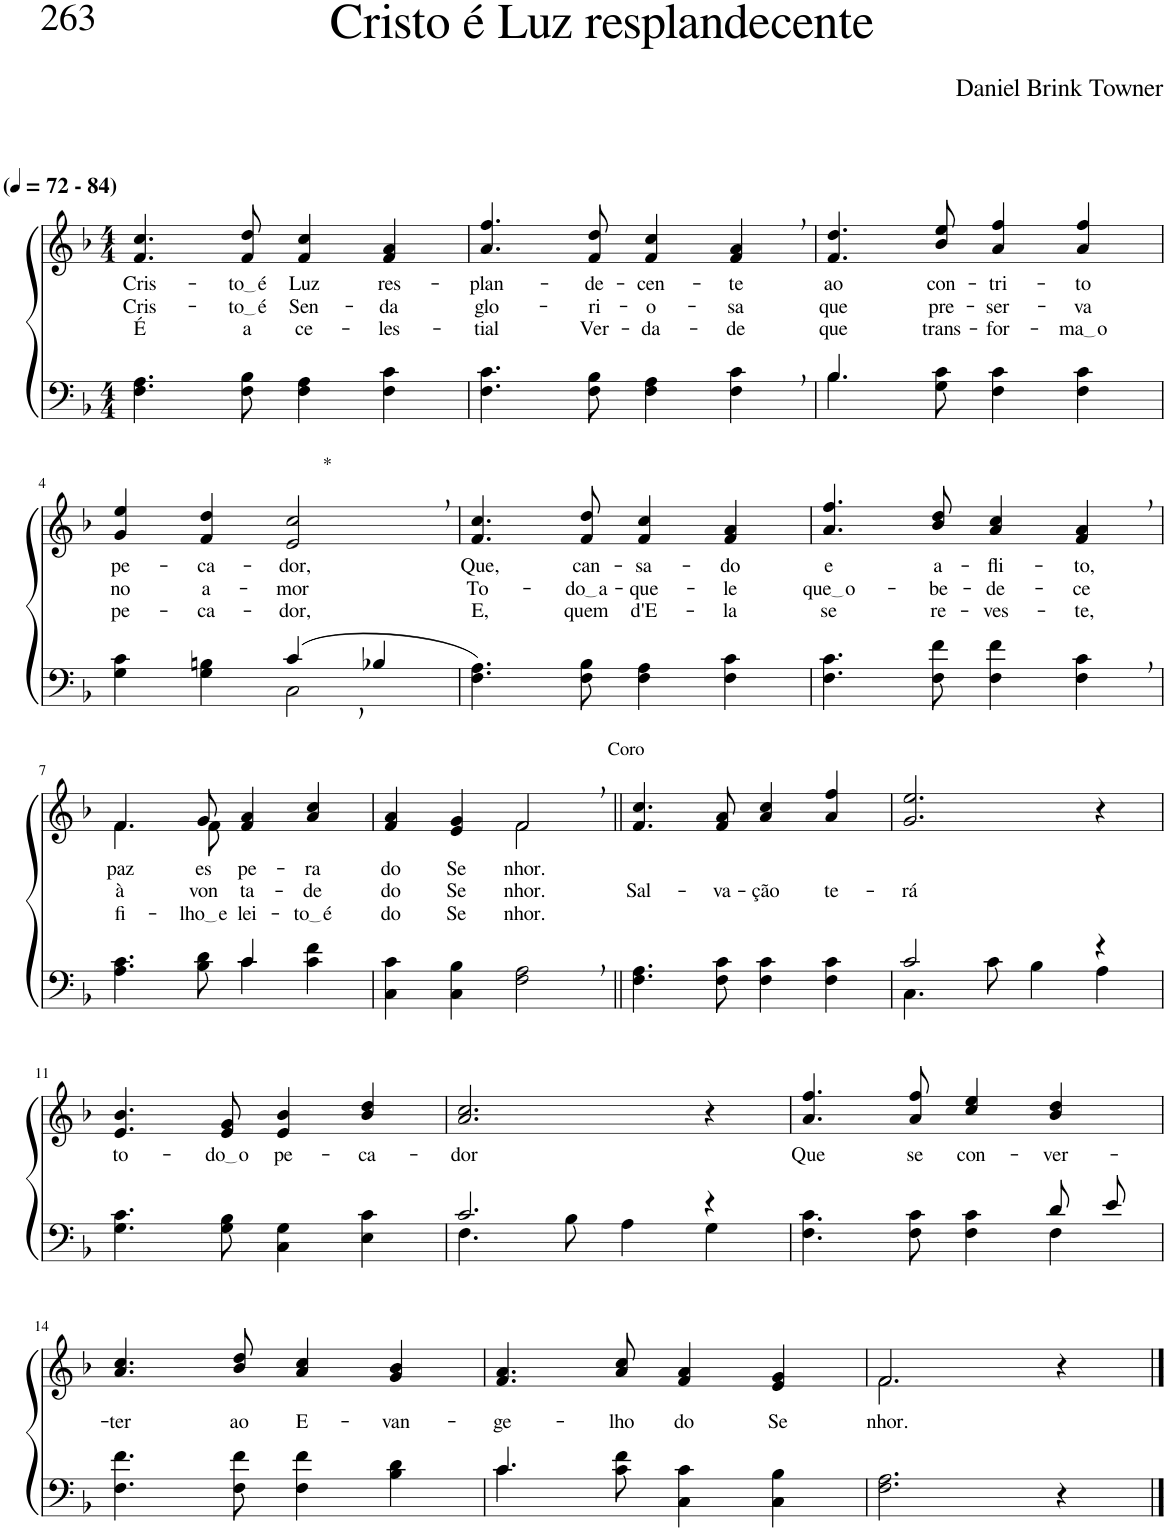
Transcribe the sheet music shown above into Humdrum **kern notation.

**kern	**kern	**text	**text	**text
*part2	*part1	*part1	*part1	*part1
*staff2	*staff1	*staff1	*staff1	*staff1
*I"Parte III e IV	*I"Parte I e II	*	*	*
*clefF4	*clefG2	*	*	*
*Trd2c3	*Trd2c3	*	*	*
*k[b-]	*k[b-]	*	*	*
*M4/4	*M4/4	*	*	*
*MM72	*MM72	*	*	*
=1	=1	=1	=1	=1
!	!LO:TX:a:B:t=(	!	!	!
!	!LO:TX:a:B:t=- 84)	!	!	!
!	!	!LO:LY:b	!LO:LY:b	!LO:LY:b
4.F\ 4.A\	4.f/ 4.cc/	Cris-	Cris-	É
!	!	!LO:LY:b	!LO:LY:b	!LO:LY:b
8F\ 8B-\	8f/ 8dd/	to é	to é	a
!	!	!LO:LY:b	!LO:LY:b	!LO:LY:b
4F\ 4A\	4f/ 4cc/	Luz	Sen-	ce-
!	!	!LO:LY:b	!LO:LY:b	!LO:LY:b
4F\ 4c\	4f/ 4a/	res-	-da	-les-
=2	=2	=2	=2	=2
!	!	!LO:LY:b	!LO:LY:b	!LO:LY:b
4.F\ 4.c\	4.a/ 4.ff/	-plan-	glo-	-tial
!	!	!LO:LY:b	!LO:LY:b	!LO:LY:b
8F\ 8B-\	8f/ 8dd/	-de-	-ri-	Ver-
!	!	!LO:LY:b	!LO:LY:b	!LO:LY:b
4F\ 4A\	4f/ 4cc/	-cen-	-o-	-da-
!	!	!LO:LY:b	!LO:LY:b	!LO:LY:b
4F\, 4c\,	4f/, 4a/,	-te	-sa	-de
=3	=3	=3	=3	=3
*^	*	*	*	*
!	!	!	!LO:LY:b	!LO:LY:b	!LO:LY:b
4.B-/	4.B-\	4.f/ 4.dd/	ao	que	que
!	!	!	!LO:LY:b	!LO:LY:b	!LO:LY:b
2ryy	8G\ 8c\	8b-/ 8ee/	con-	pre-	trans-
!	!	!	!LO:LY:b	!LO:LY:b	!LO:LY:b
.	4F\ 4c\	4a/ 4ff/	-tri-	-ser-	-for-
!	!	!	!LO:LY:b	!LO:LY:b	!LO:LY:b
.	4F\ 4c\	4a/ 4ff/	-to	-va	ma o
8ryy	.	.	.	.	.
!!LO:LB:g=z
=4	=4	=4	=4	=4	=4
!	!	!	!LO:LY:b	!LO:LY:b	!LO:LY:b
2ryy	4G\ 4c\	4g/ 4ee/	pe-	no	pe-
!	!	!	!LO:LY:b	!LO:LY:b	!LO:LY:b
.	4G\ 4Bn\	4f/ 4dd/	-ca-	a-	-ca-
!	!	!LO:TX:a:t=*	!	!	!
!	!	!	!LO:LY:b	!LO:LY:b	!LO:LY:b
(4c,/	2C\	2e/, 2cc/,	-dor,	-mor	-dor,
4B-X/	.	.	.	.	.
*v	*v	*	*	*	*
=5	=5	=5	=5	=5
!	!	!LO:LY:b	!LO:LY:b	!LO:LY:b
4.F\ 4.A\)	4.f/ 4.cc/	Que,	To-	E,
!	!	!LO:LY:b	!LO:LY:b	!LO:LY:b
8F\ 8B-\	8f/ 8dd/	can-	do a	quem
!	!	!LO:LY:b	!LO:LY:b	!LO:LY:b
4F\ 4A\	4f/ 4cc/	-sa-	-que-	d'E-
!	!	!LO:LY:b	!LO:LY:b	!LO:LY:b
4F\ 4c\	4f/ 4a/	-do	-le	-la
=6	=6	=6	=6	=6
!	!	!LO:LY:b	!LO:LY:b	!LO:LY:b
4.F\ 4.c\	4.a/ 4.ff/	e	que o	se
!	!	!LO:LY:b	!LO:LY:b	!LO:LY:b
8F\ 8f\	8b-/ 8dd/	a-	-be-	re-
!	!	!LO:LY:b	!LO:LY:b	!LO:LY:b
4F\ 4f\	4a/ 4cc/	-fli-	-de-	-ves-
!	!	!LO:LY:b	!LO:LY:b	!LO:LY:b
4F\, 4c\,	4f/, 4a/,	-to,	-ce	-te,
!!LO:LB:g=z
=7	=7	=7	=7	=7
*^	*^	*	*	*
!	!	!	!	!LO:LY:b	!LO:LY:b	!LO:LY:b
4.A\ 4.c\	2ryy	4.f/	4.f\	paz	à	fi-
!	!	!	!	!LO:LY:b	!LO:LY:b	!LO:LY:b
8B-\ 8d\	.	8g/	8f\	es-	von-	lho e
!	!	!	!	!LO:LY:b	!LO:LY:b	!LO:LY:b
4c\	4c/	4f/ 4a/	2ryy	-pe-	ta-	-lei-
!	!	!	!	!LO:LY:b	!LO:LY:b	!LO:LY:b
4c\ 4f\	4ryy	4a/ 4cc/	.	-ra	-de	to é
=8	=8	=8	=8	=8	=8	=8
!	!	!	!	!LO:LY:b	!LO:LY:b	!LO:LY:b
*v	*v	*	*	*	*	*
4C\ 4c\	4f/ 4a/	2ryy	do	do	do
!	!	!	!LO:LY:b	!LO:LY:b	!LO:LY:b
4C\ 4B-\	4e/ 4g/	.	Se-	Se-	Se-
!	!LO:TX:a:t=Coro	!	!	!	!
!	!	!	!LO:LY:b	!LO:LY:b	!LO:LY:b
2F\, 2A\,	2f,/	2f\	-nhor.	-nhor.	-nhor.
=9||	=9||	=9||	=9||	=9||	=9||
!	!	!	!	!LO:LY:b	!
*	*v	*v	*	*	*
4.F\ 4.A\	4.f/ 4.cc/	.	Sal-	.
!	!	!	!LO:LY:b	!
8F\ 8c\	8f/ 8a/	.	-va-	.
!	!	!	!LO:LY:b	!
4F\ 4c\	4a/ 4cc/	.	-ção	.
!	!	!	!LO:LY:b	!
4F\ 4c\	4a/ 4ff/	.	te-	.
=10	=10	=10	=10	=10
*^	*	*	*	*
!	!	!	!	!LO:LY:b	!
2c/	4.C\	2.g/ 2.ee/	.	-rá	.
.	8c\	.	.	.	.
4ryy	4B-\	.	.	.	.
4r	4A\	4r	.	.	.
!!LO:LB:g=z
=11	=11	=11	=11	=11	=11
!	!	!	!LO:LY:b	!	!
*v	*v	*	*	*	*
4.G\ 4.c\	4.e/ 4.b-/	to-	.	.
!	!	!LO:LY:b	!	!
8G\ 8B-\	8e/ 8g/	do o	.	.
!	!	!LO:LY:b	!	!
4C\ 4G\	4e/ 4b-/	pe-	.	.
!	!	!LO:LY:b	!	!
4E\ 4c\	4b-/ 4dd/	-ca-	.	.
=12	=12	=12	=12	=12
*^	*	*	*	*
!	!	!	!LO:LY:b	!	!
2.c/	4.F\	2.a/ 2.cc/	-dor	.	.
.	8B-\	.	.	.	.
.	4A\	.	.	.	.
4r	4G\	4r	.	.	.
=13	=13	=13	=13	=13	=13
!	!	!	!LO:LY:b	!	!
2ryy	4.F\ 4.c\	4.a/ 4.ff/	Que	.	.
!	!	!	!LO:LY:b	!	!
.	8F\ 8c\	8a/ 8ff/	se	.	.
!	!	!	!LO:LY:b	!	!
4ryy	4F\ 4c\	4cc/ 4ee/	con-	.	.
!	!	!	!LO:LY:b	!	!
8d/L	4F\	4b-/ 4dd/	-ver-	.	.
8e/J	.	.	.	.	.
*v	*v	*	*	*	*
!!LO:LB:g=z
=14	=14	=14	=14	=14
!	!	!LO:LY:b	!	!
4.F\ 4.f\	4.a/ 4.cc/	-ter	.	.
!	!	!LO:LY:b	!	!
8F\ 8f\	8b-/ 8dd/	ao	.	.
!	!	!LO:LY:b	!	!
4F\ 4f\	4a/ 4cc/	E-	.	.
!	!	!LO:LY:b	!	!
4B-\ 4d\	4g/ 4b-/	-van-	.	.
=15	=15	=15	=15	=15
*^	*	*	*	*
!	!	!	!LO:LY:b	!	!
4.c/	4.c\	4.f/ 4.a/	-ge-	.	.
!	!	!	!LO:LY:b	!	!
2ryy	8c\ 8f\	8a/ 8cc/	-lho	.	.
!	!	!	!LO:LY:b	!	!
.	4C\ 4c\	4f/ 4a/	do	.	.
!	!	!	!LO:LY:b	!	!
.	4C\ 4B-\	4e/ 4g/	Se-	.	.
8ryy	.	.	.	.	.
*v	*v	*	*	*	*
=16	=16	=16	=16	=16
*	*^	*	*	*
!	!	!	!LO:LY:b	!	!
2.F\ 2.A\	2.f/	2.f\	-nhor.	.	.
4r	4r	4ryy	.	.	.
*	*v	*v	*	*	*
==	==	==	==	==
*-	*-	*-	*-	*-
